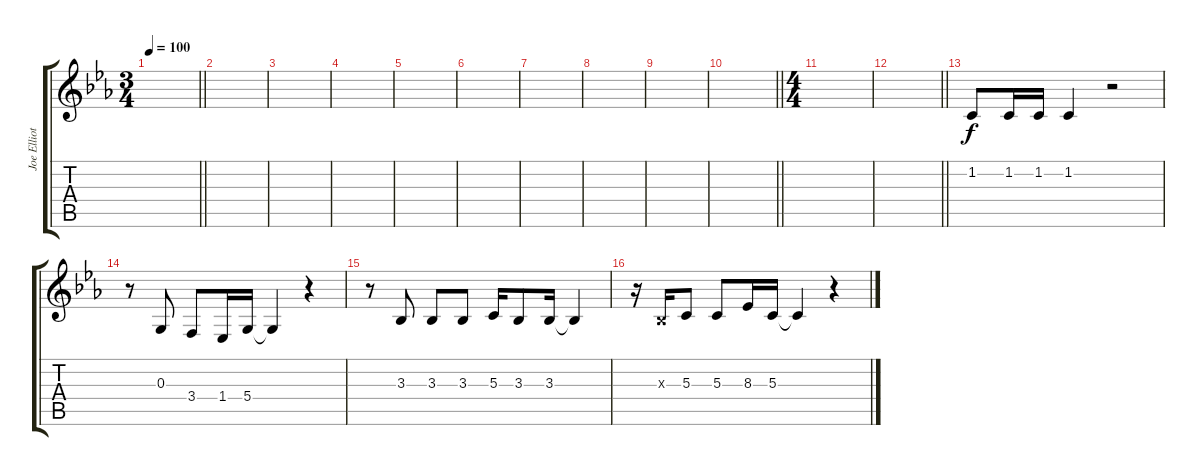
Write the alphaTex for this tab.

\track ("Joe Elliott" "Joe Elliot") {instrument lead1square}
\staff {score tabs}
\tuning (E4 B3 G3 D3 A2 E2) {hide}
\ts (3 4)
\tempo 100
\clef g2
\barLineRight lightlight
\ks cminor
|
|
|
|
|
|
|
|
|
\barLineRight lightlight
|
\ts (4 4)
|
\barLineRight lightlight
|
1.2.8 1.2.16 1.2.16 1.2.4 r.2 |
r.8 0.3.8 3.4.8 1.4.16 5.4.16 5.4{t}.4 r.4 |
r.8 3.3.8 3.3.8 3.3.8 5.3.16 3.3.8 3.3.16 3.3{t}.4 |
r.16 3.3{x}.16 5.3.8 5.3.8 8.3.16 5.3.16 5.3{t}.4 r.4
